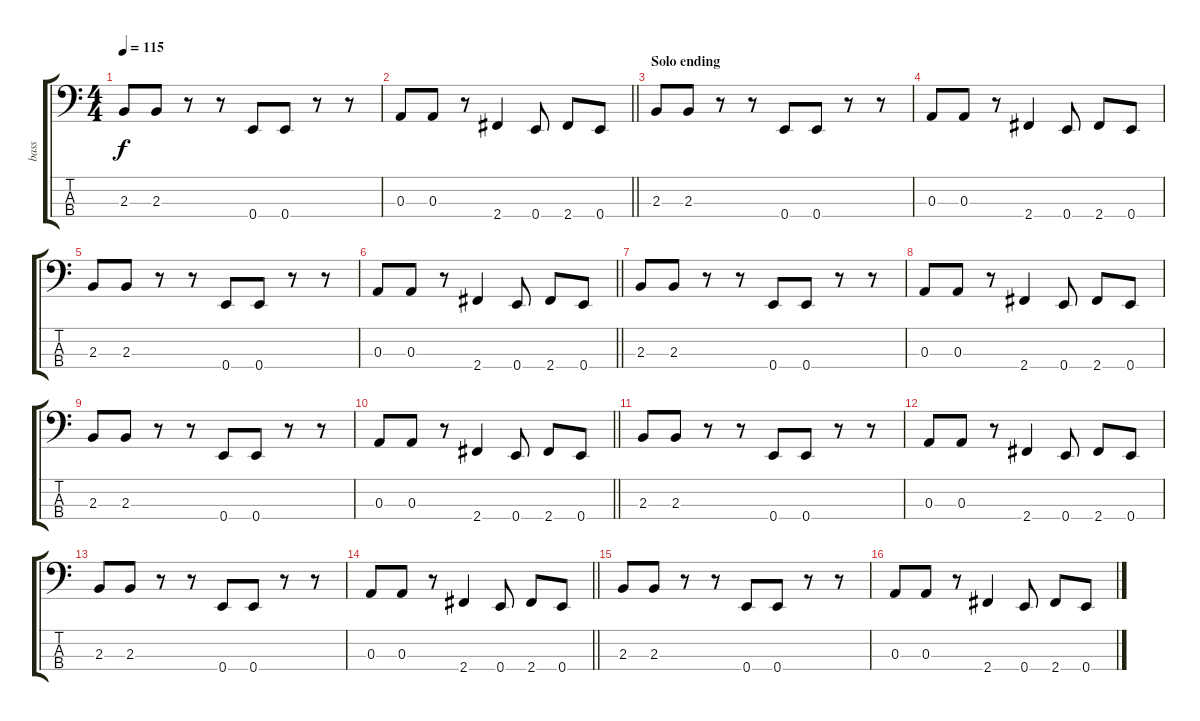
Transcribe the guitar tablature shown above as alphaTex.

\track ("bass" "bass") {instrument electricbassfinger}
\staff {score tabs}
\tuning (G2 D2 A1 E1) {hide}
\ts (4 4)
\tempo 115
\clef f4
\ks c
2.3.8{dy f} 2.3.8 r.8 r.8 0.4.8 0.4.8 r.8 r.8 |
\barLineRight lightlight
0.3.8 0.3.8 r.8 2.4.4 0.4.8 2.4.8 0.4.8 |
\section ("" "Solo ending")
2.3.8 2.3.8 r.8 r.8 0.4.8 0.4.8 r.8 r.8 |
0.3.8 0.3.8 r.8 2.4.4 0.4.8 2.4.8 0.4.8 |
2.3.8 2.3.8 r.8 r.8 0.4.8 0.4.8 r.8 r.8 |
\barLineRight lightlight
0.3.8 0.3.8 r.8 2.4.4 0.4.8 2.4.8 0.4.8 |
2.3.8 2.3.8 r.8 r.8 0.4.8 0.4.8 r.8 r.8 |
0.3.8 0.3.8 r.8 2.4.4 0.4.8 2.4.8 0.4.8 |
2.3.8 2.3.8 r.8 r.8 0.4.8 0.4.8 r.8 r.8 |
\barLineRight lightlight
0.3.8 0.3.8 r.8 2.4.4 0.4.8 2.4.8 0.4.8 |
2.3.8 2.3.8 r.8 r.8 0.4.8 0.4.8 r.8 r.8 |
0.3.8 0.3.8 r.8 2.4.4 0.4.8 2.4.8 0.4.8 |
2.3.8 2.3.8 r.8 r.8 0.4.8 0.4.8 r.8 r.8 |
\barLineRight lightlight
0.3.8 0.3.8 r.8 2.4.4 0.4.8 2.4.8 0.4.8 |
2.3.8 2.3.8 r.8 r.8 0.4.8 0.4.8 r.8 r.8 |
0.3.8 0.3.8 r.8 2.4.4 0.4.8 2.4.8 0.4.8
